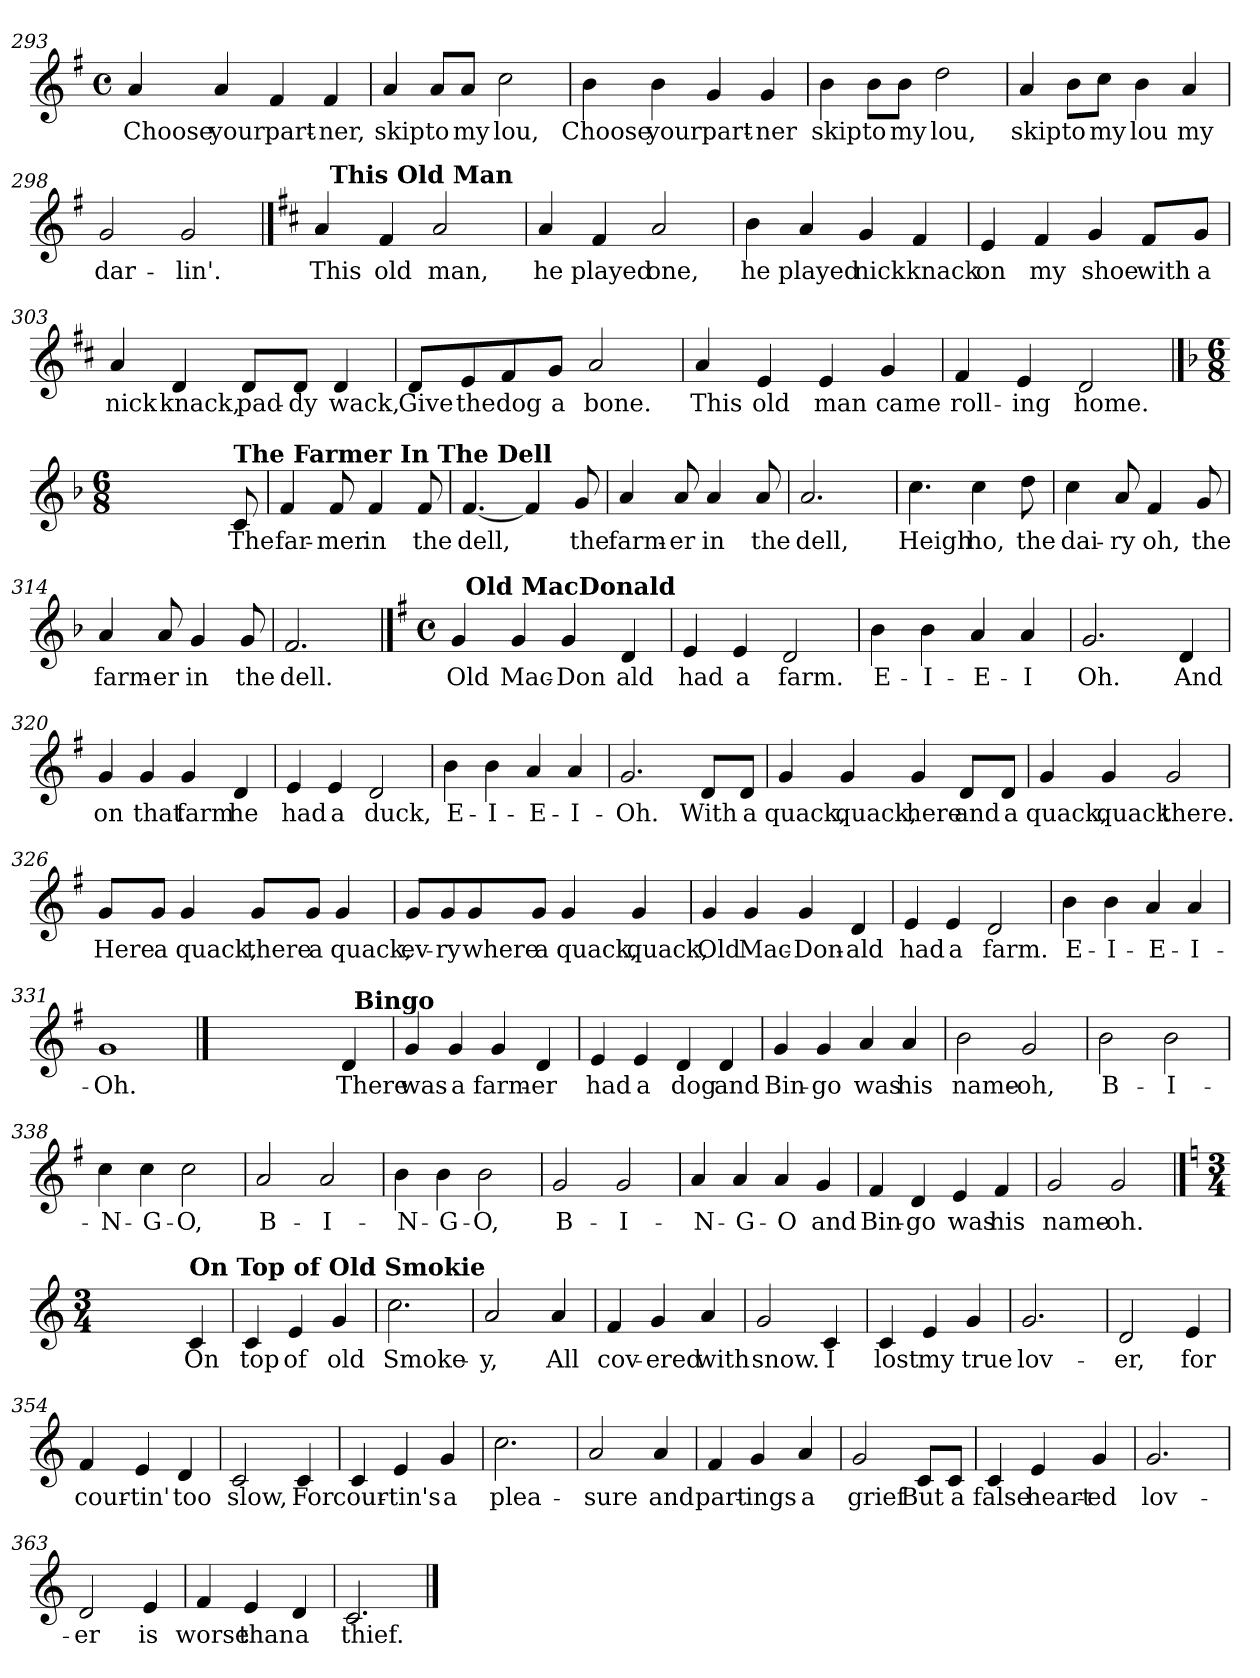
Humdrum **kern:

**kern	**text
*part1	*part1
*staff1	*staff1
*clefG2	*
*k[f#]	*
*G:	*
*M4/4	*
*met(c)	*
=293	=293
!	!LO:LY:b
4a/	Choose
!	!LO:LY:b
4a/	your
!	!LO:LY:b
4f#/	part-
!	!LO:LY:b
4f#/	-ner,
=294	=294
!	!LO:LY:b
4a/	skip
!	!LO:LY:b
8a/L	to
!	!LO:LY:b
8a/J	my
!	!LO:LY:b
2cc\	lou,
!!LO:LB:g=z
=295	=295
!	!LO:LY:b
4b\	Choose
!	!LO:LY:b
4b\	your
!	!LO:LY:b
4g/	part-
!	!LO:LY:b
4g/	-ner
=296	=296
!	!LO:LY:b
4b\	skip
!	!LO:LY:b
8b\L	to
!	!LO:LY:b
8b\J	my
!	!LO:LY:b
2dd\	lou,
=297	=297
!	!LO:LY:b
4a/	skip
!	!LO:LY:b
8b\L	to
!	!LO:LY:b
8cc\J	my
!	!LO:LY:b
4b\	lou
!	!LO:LY:b
4a/	my
=298	=298
!	!LO:LY:b
2g/	dar-
!	!LO:LY:b
2g/	-lin'.
!!LO:PB:g=z
==299	==299
*k[f#c#]	*
*D:	*
!	!LO:LY:b
*^	*
4a/	32ryy	This
!	!LO:TX:a:B:t=This Old Man	!
.	2ryy	.
!	!	!LO:LY:b
4f#/	.	old
!	!	!LO:LY:b
2a/	.	man,
.	4...ryy	.
=300	=300	=300
!	!	!LO:LY:b
*v	*v	*
4a/	he
!	!LO:LY:b
4f#/	played
!	!LO:LY:b
2a/	one,
=301	=301
!	!LO:LY:b
4b\	he
!	!LO:LY:b
4a/	played
!	!LO:LY:b
4g/	nick
!	!LO:LY:b
4f#/	knack
=302	=302
!	!LO:LY:b
4e/	on
!	!LO:LY:b
4f#/	my
!	!LO:LY:b
4g/	shoe
!	!LO:LY:b
8f#/L	with
!	!LO:LY:b
8g/J	a
!!LO:LB:g=z
=303	=303
!	!LO:LY:b
4a/	nick
!	!LO:LY:b
4d/	knack,
!	!LO:LY:b
8d/L	pad-
!	!LO:LY:b
8d/J	-dy
!	!LO:LY:b
4d/	wack,
=304	=304
!	!LO:LY:b
8d/L	Give
!	!LO:LY:b
8e/	the
!	!LO:LY:b
8f#/	dog
!	!LO:LY:b
8g/J	a
!	!LO:LY:b
2a/	bone.
=305	=305
!	!LO:LY:b
4a/	This
!	!LO:LY:b
4e/	old
!	!LO:LY:b
4e/	man
!	!LO:LY:b
4g/	came
=306	=306
!	!LO:LY:b
4f#/	roll-
!	!LO:LY:b
4e/	-ing
!	!LO:LY:b
2d/	home.
!!LO:LB:g=z
==307	==307
*k[b-]	*
*F:	*
*M6/8	*
4.ryy	.
4ryy	.
!LO:TX:a:B:t=The Farmer In The Dell	!
!	!LO:LY:b
8c/	The
=308	=308
!	!LO:LY:b
4f/	far-
!	!LO:LY:b
8f/	-mer
!	!LO:LY:b
4f/	in
!	!LO:LY:b
8f/	the
=309	=309
!	!LO:LY:b
[4.f/	dell,
4f/]	.
!	!LO:LY:b
8g/	the
=310	=310
!	!LO:LY:b
4a/	farm-
!	!LO:LY:b
8a/	-er
!	!LO:LY:b
4a/	in
!	!LO:LY:b
8a/	the
=311	=311
!	!LO:LY:b
2.a/	dell,
=312	=312
!	!LO:LY:b
4.cc\	Heigh
!	!LO:LY:b
4cc\	ho,
!	!LO:LY:b
8dd\	the
=313	=313
!	!LO:LY:b
4cc\	dai-
!	!LO:LY:b
8a/	-ry
!	!LO:LY:b
4f/	oh,
!	!LO:LY:b
8g/	the
=314	=314
!	!LO:LY:b
4a/	farm-
!	!LO:LY:b
8a/	-er
!	!LO:LY:b
4g/	in
!	!LO:LY:b
8g/	the
=315	=315
!	!LO:LY:b
2.f/	dell.
!!LO:LB:g=z
==316	==316
*k[f#]	*
*G:	*
*M4/4	*
*met(c)	*
!	!LO:LY:b
*^	*
4g/	32ryy	Old
!	!LO:TX:a:B:t=Old MacDonald	!
.	2ryy	.
!	!	!LO:LY:b
4g/	.	Mac-
!	!	!LO:LY:b
4g/	.	-Don
.	4...ryy	.
!	!	!LO:LY:b
4d/	.	ald
=317	=317	=317
!	!	!LO:LY:b
*v	*v	*
4e/	had
!	!LO:LY:b
4e/	a
!	!LO:LY:b
2d/	farm.
=318	=318
!	!LO:LY:b
4b\	E-
!	!LO:LY:b
4b\	-I-
!	!LO:LY:b
4a/	-E-
!	!LO:LY:b
4a/	-I
=319	=319
!	!LO:LY:b
2.g/	Oh.
!	!LO:LY:b
4d/	And
!!LO:LB:g=z
=320	=320
!	!LO:LY:b
4g/	on
!	!LO:LY:b
4g/	that
!	!LO:LY:b
4g/	farm
!	!LO:LY:b
4d/	he
=321	=321
!	!LO:LY:b
4e/	had
!	!LO:LY:b
4e/	a
!	!LO:LY:b
2d/	duck,
=322	=322
!	!LO:LY:b
4b\	E-
!	!LO:LY:b
4b\	-I-
!	!LO:LY:b
4a/	-E-
!	!LO:LY:b
4a/	-I-
=323	=323
!	!LO:LY:b
2.g/	-Oh.
!	!LO:LY:b
8d/L	With
!	!LO:LY:b
8d/J	a
!!LO:LB:g=z
=324	=324
!	!LO:LY:b
4g/	quack,
!	!LO:LY:b
4g/	quack,
!	!LO:LY:b
4g/	here
!	!LO:LY:b
8d/L	and
!	!LO:LY:b
8d/J	a
=325	=325
!	!LO:LY:b
4g/	quack,
!	!LO:LY:b
4g/	quack
!	!LO:LY:b
2g/	there.
=326	=326
!	!LO:LY:b
8g/L	Here
!	!LO:LY:b
8g/J	a
!	!LO:LY:b
4g/	quack,
!	!LO:LY:b
8g/L	there
!	!LO:LY:b
8g/J	a
!	!LO:LY:b
4g/	quack,
=327	=327
!	!LO:LY:b
8g/L	ev-
!	!LO:LY:b
8g/	-ry
!	!LO:LY:b
8g/	where
!	!LO:LY:b
8g/J	a
!	!LO:LY:b
4g/	quack,
!	!LO:LY:b
4g/	quack,
!!LO:LB:g=z
=328	=328
!	!LO:LY:b
4g/	Old
!	!LO:LY:b
4g/	Mac-
!	!LO:LY:b
4g/	-Don-
!	!LO:LY:b
4d/	-ald
=329	=329
!	!LO:LY:b
4e/	had
!	!LO:LY:b
4e/	a
!	!LO:LY:b
2d/	farm.
=330	=330
!	!LO:LY:b
4b\	E-
!	!LO:LY:b
4b\	-I-
!	!LO:LY:b
4a/	-E-
!	!LO:LY:b
4a/	-I-
=331	=331
!	!LO:LY:b
1g	-Oh.
!!LO:LB:g=z
==332	==332
*^	*
4ryy	2ryy	.
4ryy	.	.
4ryy	4ryy	.
!	!	!LO:LY:b
4d/	32ryy	There
!	!LO:TX:a:B:t=Bingo	!
.	8..ryy	.
=333	=333	=333
!	!	!LO:LY:b
*v	*v	*
4g/	was
!	!LO:LY:b
4g/	a
!	!LO:LY:b
4g/	farm-
!	!LO:LY:b
4d/	-er
=334	=334
!	!LO:LY:b
4e/	had
!	!LO:LY:b
4e/	a
!	!LO:LY:b
4d/	dog
!	!LO:LY:b
4d/	and
=335	=335
!	!LO:LY:b
4g/	Bin-
!	!LO:LY:b
4g/	-go
!	!LO:LY:b
4a/	was
!	!LO:LY:b
4a/	his
=336	=336
!	!LO:LY:b
2b\	name-
!	!LO:LY:b
2g/	-oh,
=337	=337
!	!LO:LY:b
2b\	B-
!	!LO:LY:b
2b\	-I-
=338	=338
!	!LO:LY:b
4cc\	-N-
!	!LO:LY:b
4cc\	-G-
!	!LO:LY:b
2cc\	-O,
=339	=339
!	!LO:LY:b
2a/	B-
!	!LO:LY:b
2a/	-I-
!!LO:LB:g=z
=340	=340
!	!LO:LY:b
4b\	-N-
!	!LO:LY:b
4b\	-G-
!	!LO:LY:b
2b\	-O,
=341	=341
!	!LO:LY:b
2g/	B-
!	!LO:LY:b
2g/	-I-
=342	=342
!	!LO:LY:b
4a/	-N-
!	!LO:LY:b
4a/	-G-
!	!LO:LY:b
4a/	-O
!	!LO:LY:b
4g/	and
=343	=343
!	!LO:LY:b
4f#/	Bin-
!	!LO:LY:b
4d/	-go
!	!LO:LY:b
4e/	was
!	!LO:LY:b
4f#/	his
=344	=344
!	!LO:LY:b
2g/	name-
!	!LO:LY:b
2g/	-oh.
!!LO:PB:g=z
==345	==345
*k[]	*
*C:	*
*M3/4	*
4ryy	.
4ryy	.
!LO:TX:a:B:t=On Top of Old Smokie	!
!	!LO:LY:b
4c/	On
=346	=346
!	!LO:LY:b
4c/	top
!	!LO:LY:b
4e/	of
!	!LO:LY:b
4g/	old
=347	=347
!	!LO:LY:b
2.cc\	Smoke-
=348	=348
!	!LO:LY:b
2a/	-y,
!	!LO:LY:b
4a/	All
=349	=349
!	!LO:LY:b
4f/	cov-
!	!LO:LY:b
4g/	-ered
!	!LO:LY:b
4a/	with
=350	=350
!	!LO:LY:b
2g/	snow.
!	!LO:LY:b
4c/	I
=351	=351
!	!LO:LY:b
4c/	lost
!	!LO:LY:b
4e/	my
!	!LO:LY:b
4g/	true
=352	=352
!	!LO:LY:b
2.g/	lov-
!!LO:LB:g=z
=353	=353
!	!LO:LY:b
2d/	-er,
!	!LO:LY:b
4e/	for
=354	=354
!	!LO:LY:b
4f/	cour-
!	!LO:LY:b
4e/	-tin'
!	!LO:LY:b
4d/	too
=355	=355
!	!LO:LY:b
2c/	slow,
!	!LO:LY:b
4c/	For
=356	=356
!	!LO:LY:b
4c/	cour-
!	!LO:LY:b
4e/	-tin's
!	!LO:LY:b
4g/	a
=357	=357
!	!LO:LY:b
2.cc\	plea-
=358	=358
!	!LO:LY:b
2a/	-sure
!	!LO:LY:b
4a/	and
=359	=359
!	!LO:LY:b
4f/	part-
!	!LO:LY:b
4g/	-ings
!	!LO:LY:b
4a/	a
=360	=360
!	!LO:LY:b
2g/	grief
!	!LO:LY:b
8c/L	But
!	!LO:LY:b
8c/J	a
!!LO:LB:g=z
=361	=361
!	!LO:LY:b
4c/	false
!	!LO:LY:b
4e/	heart-
!	!LO:LY:b
4g/	-ed
=362	=362
!	!LO:LY:b
2.g/	lov-
=363	=363
!	!LO:LY:b
2d/	-er
!	!LO:LY:b
4e/	is
=364	=364
!	!LO:LY:b
4f/	worse
!	!LO:LY:b
4e/	than
!	!LO:LY:b
4d/	a
=365	=365
!	!LO:LY:b
2.c/	thief.
==	==
*-	*-
